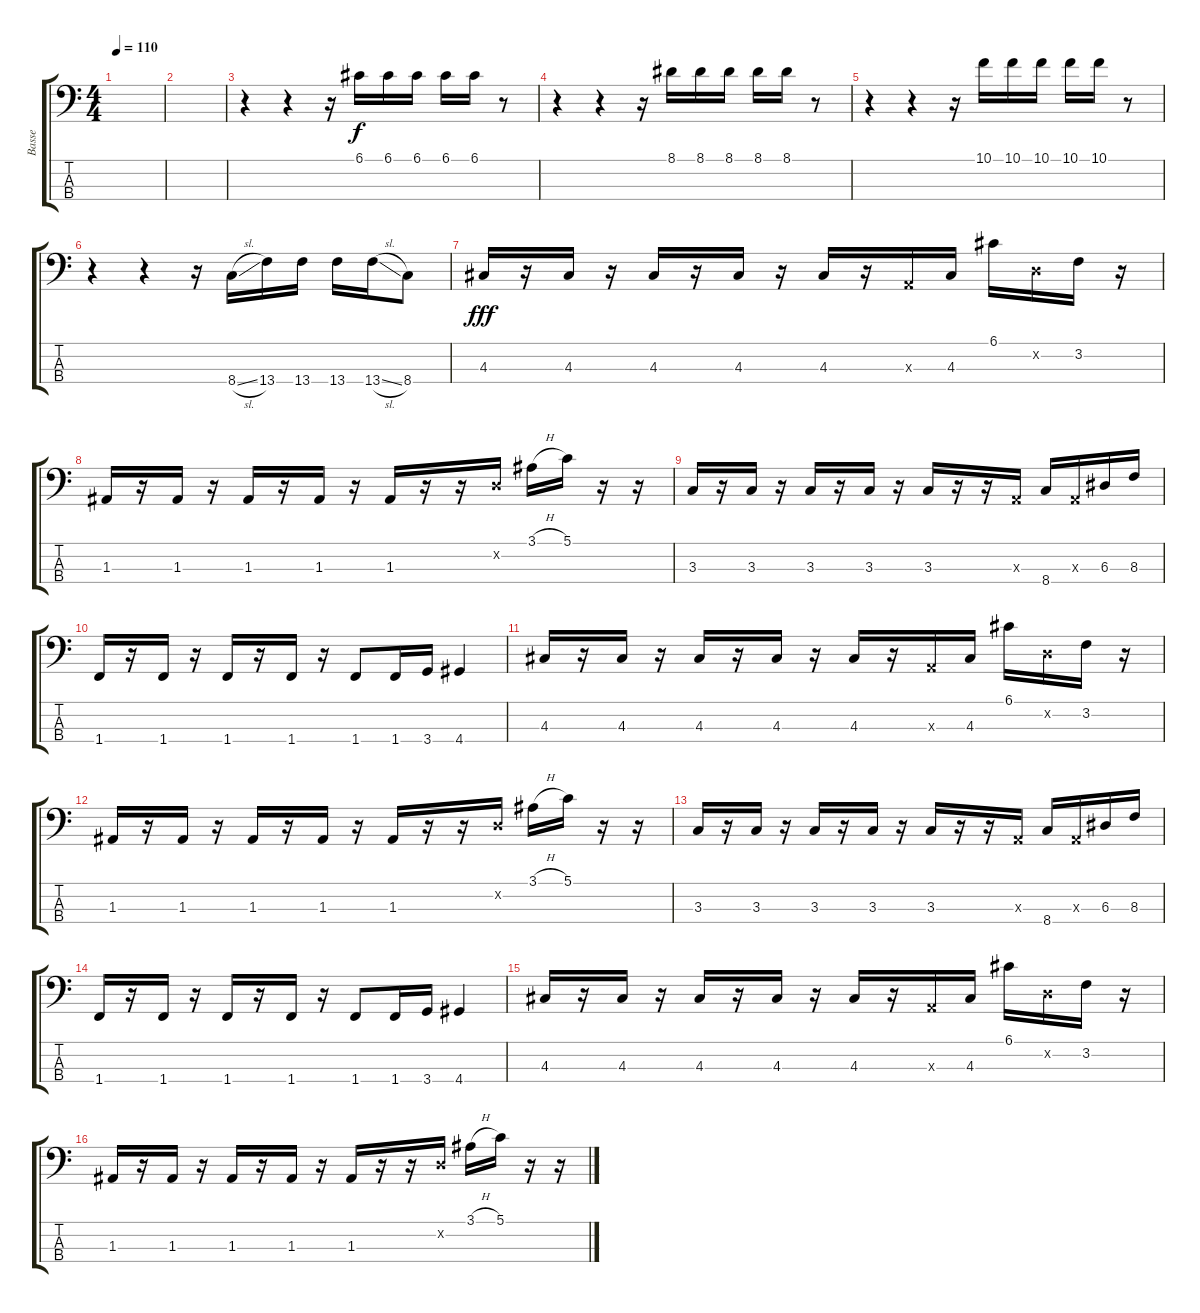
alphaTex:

\track ("Basse" "Basse") {instrument electricbassfinger}
\staff {score tabs}
\tuning (G2 D2 A1 E1) {hide}
\ts (4 4)
\tempo 110
\clef f4
\ks c
|
|
r.4 r.4 r.16 6.1.16 6.1.16 6.1.16 6.1.16 6.1.16 r.8 |
r.4 r.4 r.16 8.1.16 8.1.16 8.1.16 8.1.16 8.1.16 r.8 |
r.4 r.4 r.16 10.1.16 10.1.16 10.1.16 10.1.16 10.1.16 r.8 |
r.4 r.4 r.16 8.4{sl}.16 13.4.16 13.4.16 13.4.16 13.4{sl}.16 8.4.8 |
4.3.16{dy fff} r.16 4.3.16 r.16 4.3.16 r.16 4.3.16 r.16 4.3.16 r.16 0.3{x}.16 4.3.16{instrument slapbass1} 6.1.16 0.2{x}.16 3.2.16 r.16 |
1.3.16{instrument electricbassfinger} r.16 1.3.16 r.16 1.3.16 r.16 1.3.16 r.16 1.3.16 r.16 r.16 0.2{x}.16{instrument slapbass1} 3.1{h}.16 5.1.16 r.16 r.16 |
3.3.16{instrument electricbassfinger} r.16 3.3.16 r.16 3.3.16 r.16 3.3.16 r.16 3.3.16 r.16 r.16 0.3{x}.16{instrument slapbass1} 8.4.16 0.3{x}.16 6.3.16 8.3.16 |
1.4.16{instrument electricbassfinger} r.16 1.4.16 r.16 1.4.16 r.16 1.4.16 r.16 1.4.8 1.4.16 3.4.16 4.4.4 |
4.3.16 r.16 4.3.16 r.16 4.3.16 r.16 4.3.16 r.16 4.3.16 r.16 0.3{x}.16 4.3.16{instrument slapbass1} 6.1.16 0.2{x}.16 3.2.16 r.16 |
1.3.16{instrument electricbassfinger} r.16 1.3.16 r.16 1.3.16 r.16 1.3.16 r.16 1.3.16 r.16 r.16 0.2{x}.16{instrument slapbass1} 3.1{h}.16 5.1.16 r.16 r.16 |
3.3.16{instrument electricbassfinger} r.16 3.3.16 r.16 3.3.16 r.16 3.3.16 r.16 3.3.16 r.16 r.16 0.3{x}.16{instrument slapbass1} 8.4.16 0.3{x}.16 6.3.16 8.3.16 |
1.4.16{instrument electricbassfinger} r.16 1.4.16 r.16 1.4.16 r.16 1.4.16 r.16 1.4.8 1.4.16 3.4.16 4.4.4 |
4.3.16 r.16 4.3.16 r.16 4.3.16 r.16 4.3.16 r.16 4.3.16 r.16 0.3{x}.16 4.3.16{instrument slapbass1} 6.1.16 0.2{x}.16 3.2.16 r.16 |
1.3.16{instrument electricbassfinger} r.16 1.3.16 r.16 1.3.16 r.16 1.3.16 r.16 1.3.16 r.16 r.16 0.2{x}.16{instrument slapbass1} 3.1{h}.16 5.1.16 r.16 r.16
